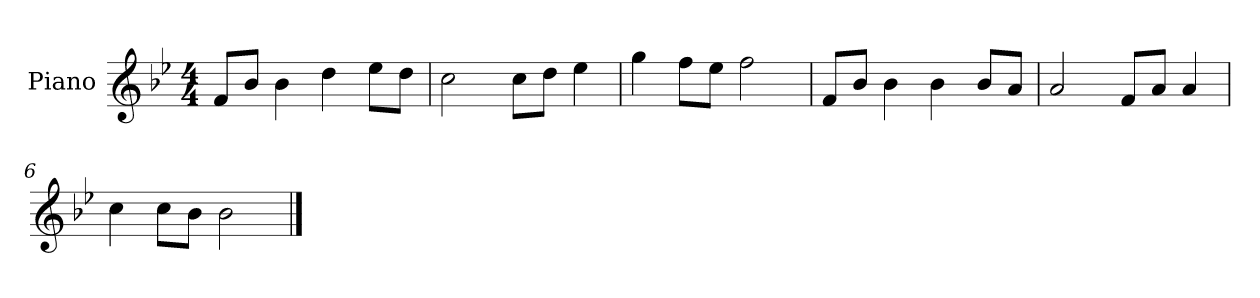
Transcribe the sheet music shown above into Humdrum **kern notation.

**kern
*part1
*staff1
*I"Piano
*I'P-no
*clefG2
*k[b-e-]
*M4/4
*MM90
=1
8f/L
8b-/J
4b-\
4dd\
8ee-\L
8dd\J
=2
2cc\
8cc\L
8dd\J
4ee-\
=3
4gg\
8ff\L
8ee-\J
2ff\
=4
8f/L
8b-/J
4b-\
4b-\
8b-/L
8a/J
=5
2a/
8f/L
8a/J
4a/
=6
4cc\
8cc\L
8b-\J
2b-\
==
*-
